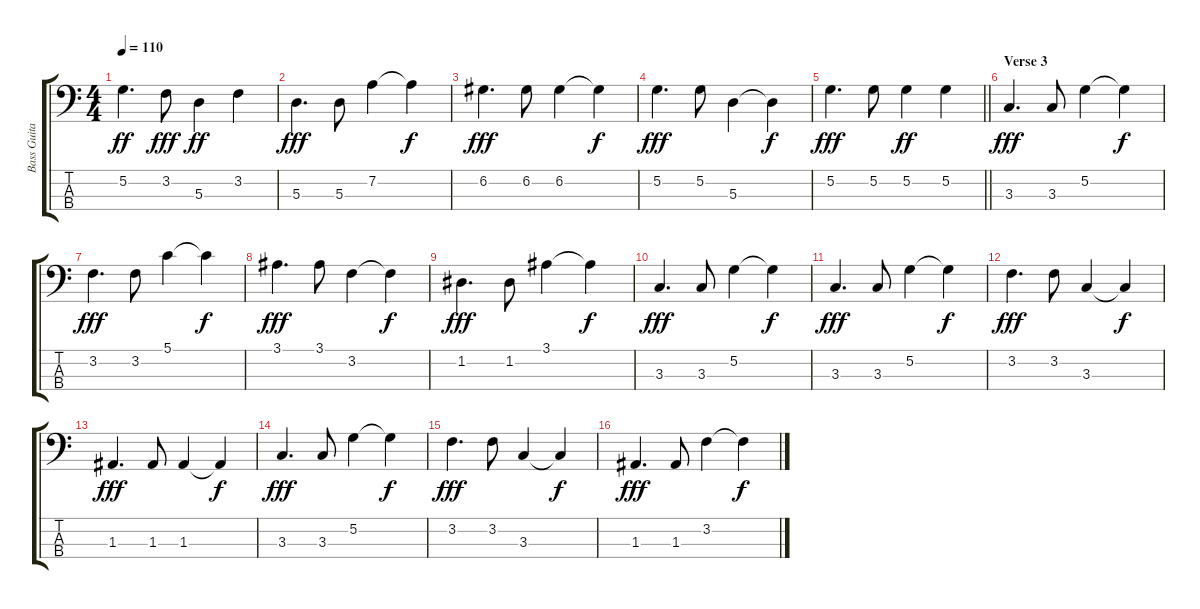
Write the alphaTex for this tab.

\track ("Bass Guitar" "Bass Guita") {instrument electricbassfinger}
\staff {score tabs}
\tuning (G2 D2 A1 E1) {hide}
\ts (4 4)
\tempo 110
\clef f4
\ks c
5.2.4{d dy ff} 3.2.8{dy fff} 5.3.4{dy ff} 3.2.4 |
5.3.4{d dy fff} 5.3.8 7.2.4 7.2{t}.4{dy f} |
6.2.4{d dy fff} 6.2.8 6.2.4 6.2{t}.4{dy f} |
5.2.4{d dy fff} 5.2.8 5.3.4 5.3{t}.4{dy f} |
\barLineRight lightlight
5.2.4{d dy fff} 5.2.8 5.2.4{dy ff} 5.2.4 |
\section ("" "Verse 3")
3.3.4{d dy fff} 3.3.8 5.2.4 5.2{t}.4{dy f} |
3.2.4{d dy fff} 3.2.8 5.1.4 5.1{t}.4{dy f} |
3.1.4{d dy fff} 3.1.8 3.2.4 3.2{t}.4{dy f} |
1.2.4{d dy fff} 1.2.8 3.1.4 3.1{t}.4{dy f} |
3.3.4{d dy fff} 3.3.8 5.2.4 5.2{t}.4{dy f} |
3.3.4{d dy fff} 3.3.8 5.2.4 5.2{t}.4{dy f} |
3.2.4{d dy fff} 3.2.8 3.3.4 3.3{t}.4{dy f} |
1.3.4{d dy fff} 1.3.8 1.3.4 1.3{t}.4{dy f} |
3.3.4{d dy fff} 3.3.8 5.2.4 5.2{t}.4{dy f} |
3.2.4{d dy fff} 3.2.8 3.3.4 3.3{t}.4{dy f} |
1.3.4{d dy fff} 1.3.8 3.2.4 3.2{t}.4{dy f}
